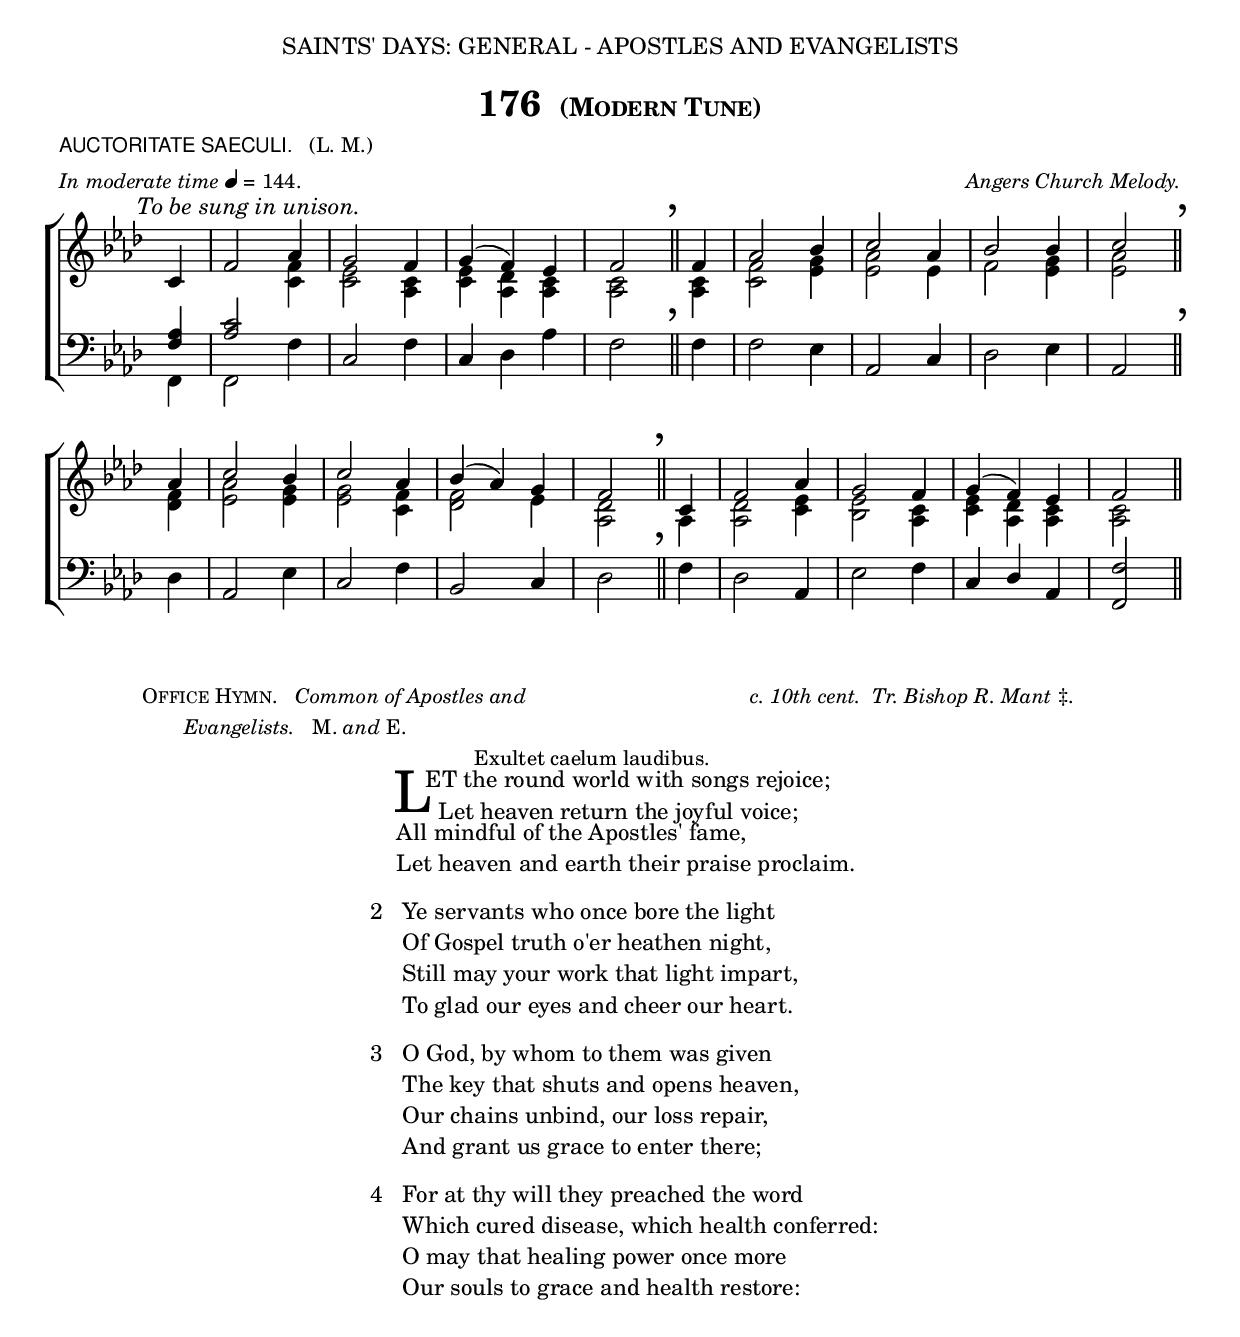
%%%% 279.png
%%%% Hymn 176mod. Auctoritate Saeculi.  Let the round world with songs rejoice.
%%%% Rev 2

\version "2.10"

\header {
  dedication = \markup {  \center-align { "SAINTS' DAYS: GENERAL - APOSTLES AND EVANGELISTS"
	\hspace #0.1 }}	
	
  title = \markup { "176 " \large \smallCaps "(Modern Tune)" }   
    
  poet = \markup { \small {  \line { \sans { "AUCTORITATE SAECULI." } \hspace #1 \roman {"(L. M.)"}} }}
  
  meter = \markup { \small { \italic {In moderate time} \general-align #Y #DOWN \note #"4" #0.5 = 144.} }
  
  arranger = \markup { \small \italic "Angers Church Melody." }
  	
	
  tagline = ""
}

%%%%%%%%%%%%%%%%%%%%%%%%%%% Macros

%%generates the breathmarks
breathmark = { \override Score.RehearsalMark #'break-visibility = #begin-of-line-invisible
	\override Score.RehearsalMark #'Y-offset = #'4.0
	\override Score.RehearsalMark #'X-offset = #'-0.5
	\mark \markup {\fontsize #4 ","}
}

%%%%%%%%%%%%%%%%%%%%%%%%%%% End of macro definitions

%%% SATB voices

global = {
  \time 3/4
  \key aes \major
  \set Staff.midiInstrument = "church organ"
}

soprano = \relative c' { 
  \partial 4 c4 ^\markup { \hspace #-3 \italic "To be sung in unison." } \bar "|" f2 aes4 \bar "|" g2 f4 \bar "|" g4( f) ees \bar "|" f2 \breathmark \bar "||" f4 \bar "|" aes2 bes4 \bar "|" c2 aes4 \bar "|" bes2 bes4 \bar "|" c2 \breathmark \bar "||" \break
  aes4 \bar "|" c2 bes4 \bar "|" c2 aes4 \bar "|" bes4( aes) g \bar "|" f2 \breathmark \bar "||" c4 \bar "|" f2 aes4 \bar "|" g2 f4 \bar "|" g4( f) ees \bar "|" f2 \bar "||"
} 
   
alto = \relative c' {  
  s4 \bar "|" s2 <c f>4 \bar "|" <c ees>2 <aes c>4 \bar "|" <c ees> <aes des> <aes c> \bar "|" <aes c>2 \bar "||" <aes c>4 <c f>2 <ees g>4 \bar "|" <ees aes>2 ees4 \bar "|" f2 <ees g>4 \bar "|" <ees aes>2 \bar "||"
  <des f>4 \bar "|" <ees aes>2 <ees g>4 \bar "|" <ees g>2 <c f>4 \bar "|" <des f>2 ees4 \bar "|" <aes, des>2 \bar "||" aes4 \bar "|" <aes des>2 <c ees>4 \bar "|" <bes ees>2 <aes c>4 \bar "|" <c ees> <aes des> <aes c> \bar "|" <aes c>2 \bar "||"
}

tenor = \relative c {\clef bass 
  <f aes>4 \bar "|" <aes c>2 s4 \bar "|" c,2 s4 \bar "|" c4 s4 s4 \bar "|" s2 \bar "||" s4 \bar "|" s2. \bar "|" aes2 c4 \bar "|" s2. \bar "|" aes2 \bar "||"
  s4 \bar "|" aes2 s4 \bar "|" c2 s4 \bar "|" bes2 c4 \bar "|" s2 \bar "||" s4 \bar "|" s2 aes4 \bar "|" s2. \bar "|" c4 des aes \bar "|" <f f'>2 \bar "||"
}

bass = \relative c {\clef bass 
  f,4 \bar "|" f2 f'4 \bar "|" s2 f4 \bar "|" s4 des4 aes'4 \bar "|" f2 \bar "||" f4 \bar "|" f2 ees4 \bar "|" s2. \bar "|" des2 ees4 \bar "|" s2 \bar "||"
  des4 \bar "|" s2 ees4 \bar "|" s2 f4 \bar "|" s2. \bar "|" des2 \bar "||" f4 \bar "|" des2 s4 \bar "|" ees2 f4 \bar "|" s2. \bar "|" s2 \bar "||"
}

	

#(ly:set-option 'point-and-click #f)

\paper {
  #(set-paper-size "a4")
%  annotate-spacing = ##t
  print-page-number = ##f
  ragged-last-bottom = ##t
  ragged-bottom = ##t
}

\book{

%%% Score block	

\score{
\new ChoirStaff	
<<
	\context Staff = upper << 
	\context Voice = sopranos { \voiceOne \global \soprano }
	\context Voice = altos    { \voiceTwo \global \alto }
	                      >>		      
	\context Staff = lower <<
	\context Voice = tenors { \voiceOne \global \tenor }
	\context Voice = basses { \voiceTwo \global \bass }
			        >>
>>
\layout {
		indent=0
		\context { \Score \remove "Bar_number_engraver" }
		\context { \Staff \remove "Time_signature_engraver" }
		\context { \Score \remove "Mark_engraver"  }
                \context { \Staff \consists "Mark_engraver"  }
	} %% close layout

\midi { \context { \Score tempoWholesPerMinute = #(ly:make-moment 144 4) }}      
  
	
} %%% Score bracket


%%% Lyric titles and attributions

\markup { \hspace #8 \small {  \column { \line {\smallCaps  "Office Hymn."  \italic "  Common of Apostles and"  \hspace #21 \italic "c. 10th cent.  Tr. Bishop R. Mant" "‡." }    
	\line { \hspace #4 \italic "Evangelists.  "  "M." \italic "and" "E." } 
	\line { \hspace #32 "Exultet caelum laudibus." }
}}}


%%% Lyrics

\markup { \hspace #30 %%add space as necc. to center the column
          \column { %% super column of everything
	              \column { %%verse 1 is a column of 2 lines  
	                  \line { \hspace #2.2 \column { \lower #2.4 \fontsize #8 "L" }   %%Drop Cap goes here
				  \hspace #-1.2    %% adjust this if other letters are too far from Drop Cap
				  \column  { \raise #0.0 "ET the round world with songs rejoice;"
			                                 "  Let heaven return the joyful voice;" } }          
	                  \line {  \hspace #2.5  %%adjust hspace until this line left edge is flush with Drop Cap
				   \lower  #1.56  %%adjust this until the line spacing looks right
				   \column {   
					   "All mindful of the Apostles' fame,"
					   "Let heaven and earth their praise proclaim."
					  "           " %%% adds vertical spacing between verses 
			  		}}
		      } %%end verse 1
		                 		\line { "2  "
			   \column {	     
				  "Ye servants who once bore the light"
				  "Of Gospel truth o'er heathen night,"
				  "Still may your work that light impart,"
				  "To glad our eyes and cheer our heart."
				  "           " %%% adds vertical spacing between verses
			}}
			   \line { "3  "
			   \column {	     
				  "O God, by whom to them was given"
				  "The key that shuts and opens heaven,"
				  "Our chains unbind, our loss repair,"
				  "And grant us grace to enter there;"
				  "           " %%% adds vertical spacing between verses
			}} 
			  \line { "4  "
			   \column {	     
				  "For at thy will they preached the word"
				  "Which cured disease, which health conferred:"
				  "O may that healing power once more"
				  "Our souls to grace and health restore:"
				  "           " %%% adds vertical spacing between verses
			}}
	  } %%% end super column
}


%%fake score block to occupy space and force a pagebreak.  Can't think of a better way of doing this.
\score{
	{s4 }
\header { breakbefore = ##f piece = ##f opus = ##f tagline = ##f }
\layout{	
	\context { \Staff
		\remove Time_signature_engraver
		\remove Key_engraver
		\remove Clef_engraver
		\remove Staff_symbol_engraver
}}}

%%% Second page
%%% Continuation of lyrics

\markup { \hspace #30 %%add space as necc. to center the column
          \column { %% super column of everything
		  	\hspace #1  % adds vertical spacing between verses  

			   \line { "5  "
			   \column {	     
				  "That when thy Son again shall come,"
				  "And speak the world's unerring doom,"
				  "He may with them pronounce us blest,"
				  "And place us in thy endless rest."
				  "           " %%% adds vertical spacing between verses
			}}
			\line { "6. "
				\column {	     
				  "To thee, O Father; Son, to thee;"
				  "To thee, blest Spirit, glory be!"
				  "So was it ay for ages past,"
				  "So shall through endless ages last.     Amen."
     			}}

	  }
} %%% lyric markup bracket




%% Amen score block

\score{

  \new ChoirStaff
   <<
        \context Staff = upper \with { fontSize = #-3  \override StaffSymbol #'staff-space = #(magstep -2) }  
	                      << 
	\context Voice = "sopranos" { \relative c' { \clef treble \global \voiceOne f2( g f ees f) f1  \bar "||" }}
	\context Voice = "altos"    { \relative c' { \clef treble \global \voiceTwo <aes c>2 <c ees> <aes des> <aes ~ c> <aes c> <aes c>1 \bar "||" }}
	                      >>
			  
	\context Lyrics \lyricsto "altos" {\override LyricText #'font-size = #-1  A - - - men. }
	
	\context Staff = lower \with { fontSize = #-3  \override StaffSymbol #'staff-space = #(magstep -2) }  
	                       << 
	\context Voice = "tenors" { \relative c { \clef bass \global \voiceThree s2 *7 \bar "||" }}
	\context Voice = "basses" { \relative c { \clef bass \global \voiceFour  f,2 c des aes' f f1 \bar "||" }}
			        >> 
  >>			      
\header { breakbefore = ##f piece = " " opus = " " }

\layout { 
      \context { \Score timing = ##f }
	ragged-right = ##t
	indent = 14\cm
	\context { \Staff \remove Time_signature_engraver }

       } %% close layout

%%% Amen Midi

\midi { \context { \Score tempoWholesPerMinute = #(ly:make-moment 144 4) }}

}


%%%% Office Hymns markup


\markup { \hspace #53 \center-align {
	\line { \italic "Office Hymn for Apostles and Evangelists during Eastertide. " "E." \italic "and" "M. 123," \italic "Part" "2;" }   
        \line { \italic "and for" "M."\italic "and" "E. 124," \italic "Part" "2." }
}}


} %%% book bracket
